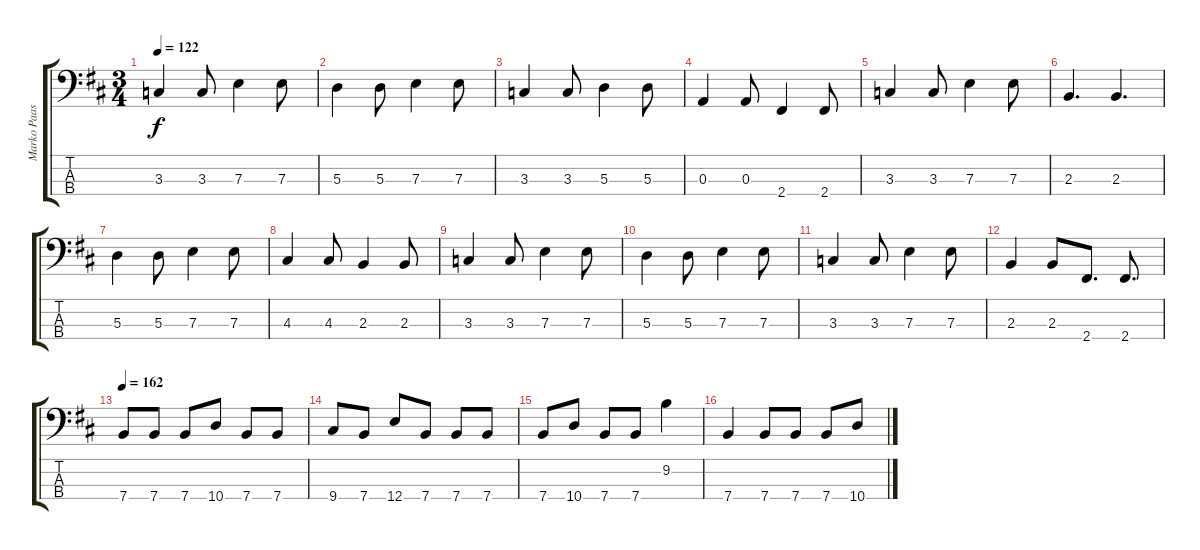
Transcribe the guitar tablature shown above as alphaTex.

\track ("Marko Paasikoski (Bass)" "Marko Paas") {instrument electricbasspick}
\staff {score tabs}
\tuning (G2 D2 A1 E1) {hide}
\ts (3 4)
\tempo 122
\clef f4
\ks d
3.3.4{dy f} 3.3.8 7.3.4 7.3.8 |
5.3.4 5.3.8 7.3.4 7.3.8 |
3.3.4 3.3.8 5.3.4 5.3.8 |
0.3.4 0.3.8 2.4.4 2.4.8 |
3.3.4 3.3.8 7.3.4 7.3.8 |
2.3.4{d} 2.3.4{d} |
5.3.4 5.3.8 7.3.4 7.3.8 |
4.3.4 4.3.8 2.3.4 2.3.8 |
3.3.4 3.3.8 7.3.4 7.3.8 |
5.3.4 5.3.8 7.3.4 7.3.8 |
3.3.4 3.3.8 7.3.4 7.3.8 |
2.3.4 2.3.8 2.4.8{d} 2.4.8{d} |
\tempo 162
7.4.8 7.4.8 7.4.8 10.4.8 7.4.8 7.4.8 |
9.4.8 7.4.8 12.4.8 7.4.8 7.4.8 7.4.8 |
7.4.8 10.4.8 7.4.8 7.4.8 9.2.4 |
7.4.4 7.4.8 7.4.8 7.4.8 10.4.8
